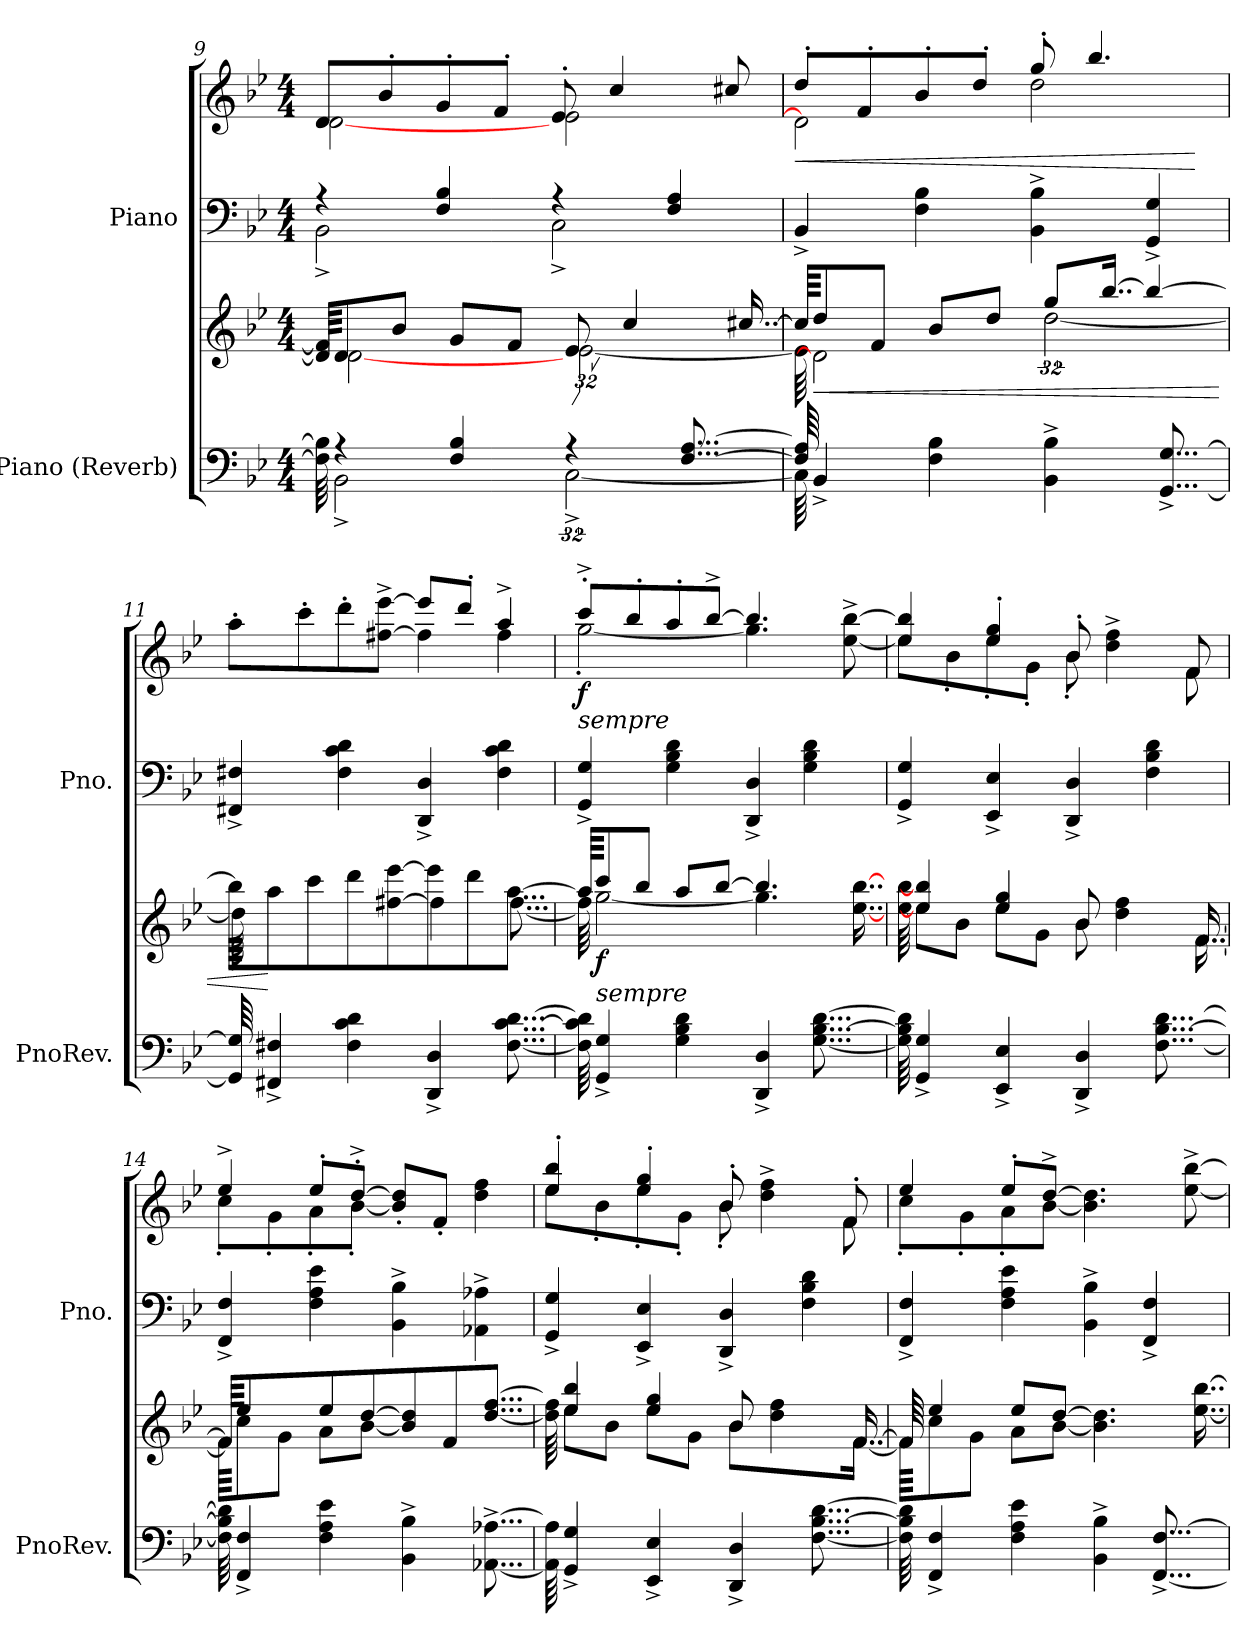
**kern	**kern	**dynam	**kern	**kern	**dynam
*part2	*part2	*part2	*part1	*part1	*part1
*staff4	*staff3	*staff3/4	*staff2	*staff1	*staff1/2
*I"Piano (Reverb)	*	*	*I"Piano	*	*
*I'PnoRev.	*	*	*I'Pno.	*	*
*clefF4	*clefG2	*	*clefF4	*clefG2	*
*k[b-e-]	*k[b-e-]	*	*k[b-e-]	*k[b-e-]	*
*M4/4	*M4/4	*	*M4/4	*M4/4	*
=9	=9	=9	=9	=9	=9
*^	*^	*	*^	*^	*
64F\] 64B-\]	64ryy	64d]/ 64f]/KKKL	64ryy	.	4r	2BB-^\	8d/L	[2d\	.
4r	2BB-^\	8d/	[2d\	.	.	.	.	.	.
.	.	.	.	.	.	.	8b-'/	.	.
.	.	8b-/J	.	.	.	.	.	.	.
.	.	.	.	.	4F/ 4B-/	.	8g'/	.	.
4F/ 4B-/	.	8g/L	.	.	.	.	.	.	.
.	.	.	.	.	.	.	8f'/J	.	.
.	.	8f/J	.	.	.	.	.	.	.
.	.	.	.	.	4r	2C^\	8e-'/	2e-\	.
4r	[64%31C^\	8e-/	[64%31e-\	.	.	.	.	.	.
.	.	.	.	.	.	.	4cc/	.	.
.	.	4cc/	.	.	.	.	.	.	.
.	.	.	.	.	4F/ 4A/	.	.	.	.
[8...F/ [8...A/	.	.	.	.	.	.	.	.	.
.	.	.	.	.	.	.	8cc#X/	.	.
.	.	[16..cc#X/	.	.	.	.	.	.	.
*	*	*	*	*	*v	*v	*	*	*
!!LO:LB:g=z	!!
=10	=10	=10	=10	=10	=10	=10	=10	=10
!	!	!	!	!	!	!	!	!LO:HP:b
64F/] 64A/]	64C\]	64cc#/KKKL]	64e-\]	.	4BB-^/	8dd'/L	2d\]	<
!	!	!	!	!LO:HP:b	!	!	!	!
4BB-^/	2ryy	8dd/	2d\]	<	.	.	.	.
.	.	.	.	.	.	8f'/	.	.
.	.	8f/J	.	.	.	.	.	.
.	.	.	.	.	4F\ 4B-\	8b-'/	.	.
4F\ 4B-\	.	8b-/L	.	.	.	.	.	.
.	.	.	.	.	.	8dd'/J	.	.
.	.	8dd/J	.	.	.	.	.	.
.	.	.	.	.	4BB-\^ 4B-\^	8gg'/	2dd\	.
4BB-\^ 4B-\^	4ryy	8gg/L	[64%31dd\	.	.	.	.	.
.	.	.	.	.	.	4.bb-/	.	.
.	.	[16..bb-/Jk	.	.	.	.	.	.
.	.	4bb-/_	.	.	4GG/^ 4G/^	.	.	.
[8...GG/^ [8...G/^	8...ryy	.	.	.	.	.	.	.
*v	*v	*	*	*	*	*v	*v	*
*	*v	*v	*	*	*	*
.	.	.	.	.	[
=11	=11	=11	=11	=11	=11
*	*^	*	*	*^	*
64GG/] 64G/]	64bb-\KKKL]	64dd\]	.	4FF#X/^ 4F#X/^	8aa'\L	2reeeyy	.
4FF#X/^ 4F#X/^	8aa\	2rbbbyy	[	.	.	.	.
.	.	.	.	.	8ccc'\	.	.
.	8ccc\J	.	.	.	.	.	.
.	.	.	.	4F#\ 4c\ 4d\	8ddd'\	.	.
4F#\ 4c\ 4d\	8ddd\L	.	.	.	.	.	.
.	.	.	.	.	[8ff#X\^ [8eee-\^J	.	.
.	[8ff#X\ [8eee-\J	.	.	.	.	.	.
.	.	.	.	4DD/^ 4D/^	8eee-/L]	4ff#\]	.
4DD/^ 4D/^	8eee-/L]	4ff#\]	.	.	.	.	.
.	.	.	.	.	8ddd'/J	.	.
.	8ddd/J	.	.	.	.	.	.
.	.	.	.	4F#\ 4c\ 4d\	4aa^/	4ff#\	.
[8...F#\ [8...c\ [8...d\	[8...aa/J	[8...ff#\	.	.	.	.	.
=12	=12	=12	=12	=12	=12	=12	=12
!	!	!	!	!LO:TX:a:i:t=sempre	!	!	!
!	!	!	!	!	!	!	!LO:DY:b
64F#\] 64c\] 64d\]	64aa/KKKL]	64ff#\]	.	4GG/^ 4G/^	8ccc'^/L	[2gg'\	f
!LO:TX:a:i:t=sempre	!	!	!	!	!	!	!
!	!	!	!LO:DY:b	!	!	!	!
4GG/^ 4G/^	8ccc/	[2gg\	f	.	.	.	.
.	.	.	.	.	8bb-'/	.	.
.	8bb-/J	.	.	.	.	.	.
.	.	.	.	4G\ 4B-\ 4d\	8aa'/	.	.
4G\ 4B-\ 4d\	8aa/L	.	.	.	.	.	.
.	.	.	.	.	[8bb-^/J	.	.
.	[8bb-/J	.	.	.	.	.	.
.	.	.	.	4DD/^ 4D/^	4.bb-/]	4.gg\]	.
4DD/^ 4D/^	4.bb-/]	4.gg\]	.	.	.	.	.
.	.	.	.	4G\ 4B-\ 4d\	.	.	.
[8...G\ [8...B-\ [8...d\	.	.	.	.	.	.	.
.	.	.	.	.	[8ee-\^ [8bb-\^	8rcccyy	.
.	[16..ee-\ [16..bb-\	16..reeeyy	.	.	.	.	.
=13	=13	=13	=13	=13	=13	=13	=13
64G\] 64B-\] 64d\]	64ee-\ 64bb-\	64reeeyy	.	4GG/^ 4G/^	4ee-/] 4bb-/]	8ee-\L	.
4GG/^ 4G/^	4ee-/] 4bb-/]	8ee-\L	.	.	.	.	.
.	.	.	.	.	.	8b-'\	.
.	.	8b-<\J	.	.	.	.	.
.	.	.	.	4EE-/^ 4E-/^	4ee-/' 4gg/'	8ee-'\	.
4EE-/^ 4E-/^	4ee-/ 4gg/	8ee-\L	.	.	.	.	.
.	.	.	.	.	.	8g>'\J	.
.	.	8g>\J	.	.	.	.	.
.	.	.	.	4DD/^ 4D/^	8b-'/	8b-'\	.
4DD/^ 4D/^	8b-/	8b-\	.	.	.	.	.
.	.	.	.	.	4dd\^ 4ff\^	8rcccyy	.
.	4dd\ 4ff\	8reeeyy	.	.	.	.	.
.	.	.	.	4F\ 4B-\ 4d\	.	8ryy	.
[8...F\ [8...B-\ [8...d\	.	8rddyy	.	.	.	.	.
.	.	.	.	.	8f/	8f\	.
.	[16..f/	[16..f\	.	.	.	.	.
!!LO:LB:g=z	!!
=14	=14	=14	=14	=14	=14	=14	=14
64F\] 64B-\] 64d\]	64f/]	64f\KKKL]	.	4FF/^ 4F/^	4ee-^/	8cc>'\L	.
4FF/^ 4F/^	4ee-/	8cc>\	.	.	.	.	.
.	.	.	.	.	.	8g>'\	.
.	.	8g>\J	.	.	.	.	.
.	.	.	.	4F\ 4A\ 4e-\	8ee-'/L	8a>'\	.
4F\ 4A\ 4e-\	8ee-/L	8a>\L	.	.	.	.	.
.	.	.	.	.	[8dd'^/J	[8b->'\J	.
.	[8dd/J	[8b->\J	.	.	.	.	.
.	.	.	.	4BB-\^ 4B-\^	8b-/]' 8dd/]'L	2rffyy	.
4BB-\^ 4B-\^	8b-]/ 8dd]/L	8...rffyy	.	.	.	.	.
.	.	.	.	.	8f'/J	.	.
.	8f/J	.	.	.	.	.	.
.	.	4rffyy	.	4AA-X\^ 4A-X\^	4dd\ 4ff\	.	.
[8...AA-X\^ [8...A-X\^	[8...dd\ [8...ff\J	.	.	.	.	.	.
=15	=15	=15	=15	=15	=15	=15	=15
64AA-\] 64A-\]	64dd\] 64ff\]	64rffyy	.	4GG/^ 4G/^	4ee-/' 4bb-/'	8ee-\L	.
4GG/^ 4G/^	4ee-/ 4bb-/	8ee-\L	.	.	.	.	.
.	.	.	.	.	.	8b-'\	.
.	.	8b-\J	.	.	.	.	.
.	.	.	.	4EE-/^ 4E-/^	4ee-/' 4gg/'	8ee-'\	.
4EE-/^ 4E-/^	4ee-/ 4gg/	8ee-\L	.	.	.	.	.
.	.	.	.	.	.	8g'\J	.
.	.	8g\J	.	.	.	.	.
.	.	.	.	4DD/^ 4D/^	8b-'/	8b-'\	.
4DD/^ 4D/^	8b-/	8b-\L	.	.	.	.	.
.	.	.	.	.	4dd\^ 4ff\^	4ryy	.
.	4dd\ 4ff\	4ryy	.	.	.	.	.
.	.	.	.	4F\ 4B-\ 4d\	.	.	.
[8...F\ [8...B-\ [8...d\	.	.	.	.	.	.	.
.	.	.	.	.	8f'/	8f\	.
.	[16..f/	[16..f\Jk	.	.	.	.	.
=16	=16	=16	=16	=16	=16	=16	=16
64F\] 64B-\] 64d\]	64f/]	64f\KKKL]	.	4FF/^ 4F/^	4ee-/	8cc'\L	.
4FF/^ 4F/^	4ee-/	8cc\	.	.	.	.	.
.	.	.	.	.	.	8g'\	.
.	.	8g\J	.	.	.	.	.
.	.	.	.	4F\ 4A\ 4e-\	8ee-'/L	8a'\	.
4F\ 4A\ 4e-\	8ee-/L	8a\L	.	.	.	.	.
.	.	.	.	.	[8dd^/J	[8b-\J	.
.	[8dd/J	[8b-\J	.	.	.	.	.
.	.	.	.	4BB-\^ 4B-\^	4.b-\] 4.dd\]	2rffyy	.
4BB-\^ 4B-\^	4.b-\] 4.dd\]	8...raayy	.	.	.	.	.
.	.	4raayy	.	4FF/^ 4F/^	.	.	.
[8...FF/^ [8...F/^	.	.	.	.	.	.	.
.	.	.	.	.	[8ee-\^ [8bb-\^	.	.
.	[16..ee-\ [16..bb-\	.	.	.	.	.	.
*	*v	*v	*	*	*v	*v	*
=	=	=	=	=	=
*-	*-	*-	*-	*-	*-
